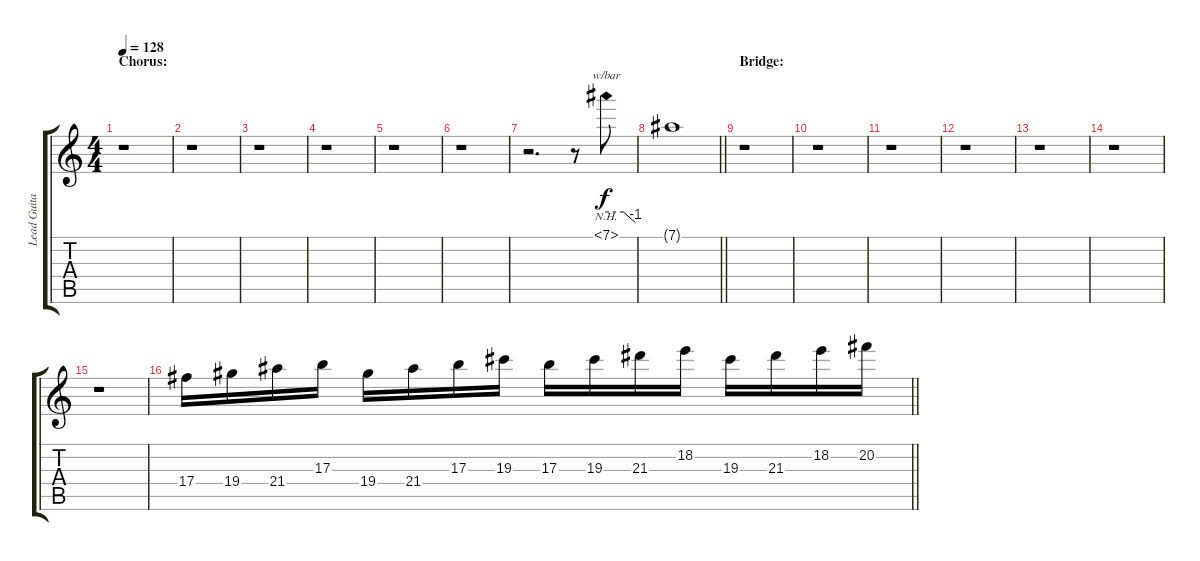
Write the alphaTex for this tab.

\track ("Lead Guitar" "Lead Guita") {instrument distortionguitar}
\staff {score tabs}
\tuning (Eb4 Bb3 Gb3 Db3 Ab2 Eb2) {hide}
\ts (4 4)
\section ("" "Chorus:")
\tempo 128
\clef g2
\ks c
r.1{dy f} |
r.1 |
r.1 |
r.1 |
r.1 |
r.1 |
r.2{d} r.8 7.1{nh}.8{tbe (custom default 0 0 35 0 60 -4)} |
\barLineRight lightlight
7.1{t}.1 |
\section ("" "Bridge:")
r.1 |
r.1 |
r.1 |
r.1 |
r.1 |
r.1 |
r.1 |
\barLineRight lightlight
17.4.16 19.4.16 21.4.16 17.3.16 19.4.16 21.4.16 17.3.16 19.3.16 17.3.16 19.3.16 21.3.16 18.2.16 19.3.16 21.3.16 18.2.16 20.2.16
